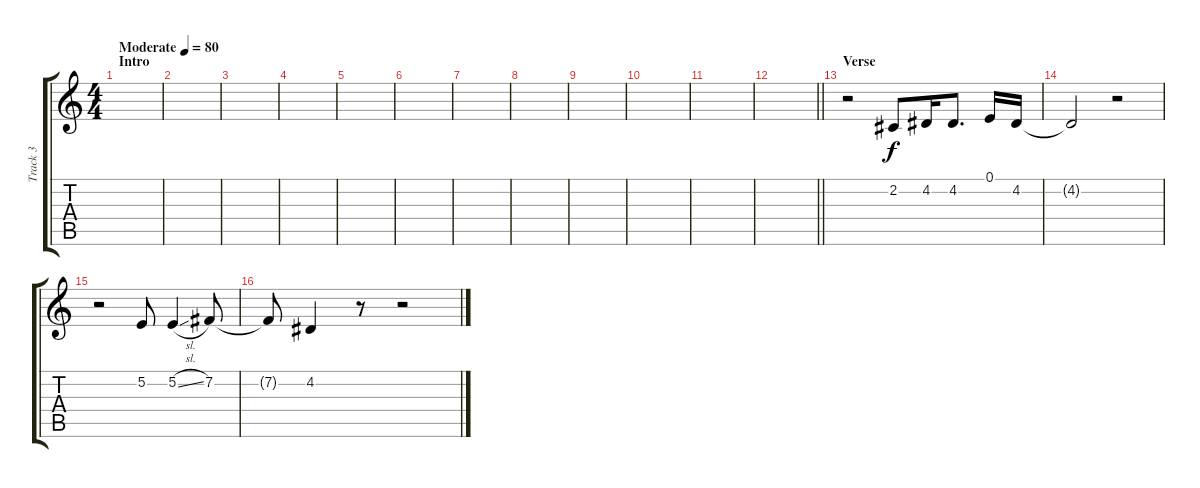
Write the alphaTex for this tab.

\track ("Track 3" "Track 3") {instrument lead2sawtooth}
\staff {score tabs}
\tuning (E4 B3 G3 D3 A2 E2) {hide}
\ts (4 4)
\section ("" "Intro")
\tempo (80 "Moderate")
\clef g2
\ks c
|
|
|
|
|
|
|
|
|
|
|
\barLineRight lightlight
|
\section ("" "Verse")
r.2 2.2.8 4.2.16 4.2.8{d} 0.1.16 4.2.16 |
4.2{t}.2 r.2 |
r.2 5.2.8 5.2{sl}.4 7.2.8 |
7.2{t}.8 4.2.4 r.8 r.2
